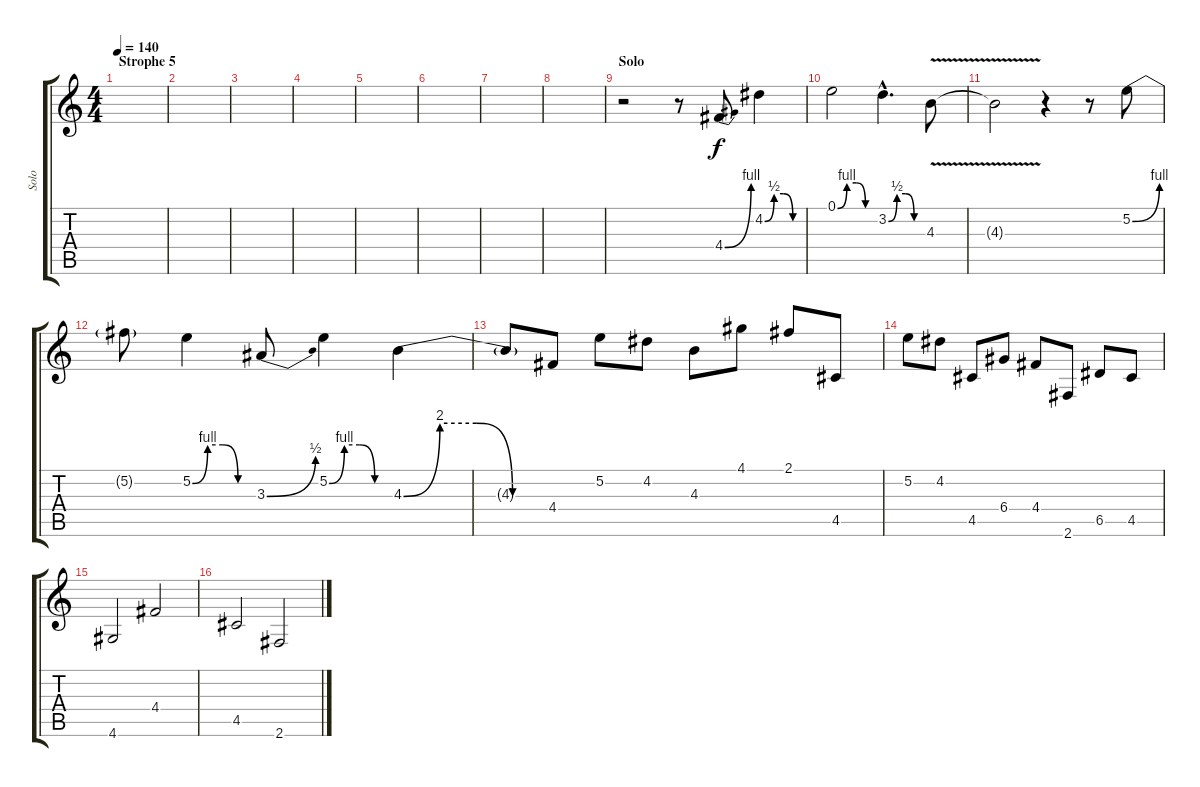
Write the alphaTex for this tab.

\track ("Solo" "Solo") {instrument guitarharmonics}
\staff {score tabs}
\tuning (E4 B3 G3 D3 A2 E2) {hide}
\ts (4 4)
\section ("" "Strophe 5")
\tempo 140
\clef g2
\ks c
|
|
|
|
|
|
|
|
\section ("" "Solo")
r.2 r.8 4.4{be (bend 0 0 60 4)}.8 4.2{be (custom 0 0 15 2 30 2 45 0 60 0)}.4 |
0.1{be (custom 0 0 15 4 30 4 45 0 60 0)}.2 3.2{be (custom 0 0 15 2 30 2 45 0 60 0) hac}.4{d} 4.3{v}.8 |
4.3{t}.2 r.4 r.8 5.2{be (bend 0 0 60 4)}.8 |
5.2{t}.8 5.2{be (custom 0 0 15 4 30 4 45 0 60 0)}.4 3.3{be (bend 0 0 60 2)}.8 5.2{be (custom 0 0 15 4 30 4 45 0 60 0)}.4 4.3{be (custom 0 0 15 8 30 8 45 0 60 0)}.4 |
4.3{t}.8 4.4.8 5.2.8 4.2.8 4.3.8 4.1.8 2.1.8 4.5.8 |
5.2.8 4.2.8 4.5.8 6.4.8 4.4.8 2.6.8 6.5.8 4.5.8 |
4.6.2 4.4.2 |
4.5.2 2.6.2
